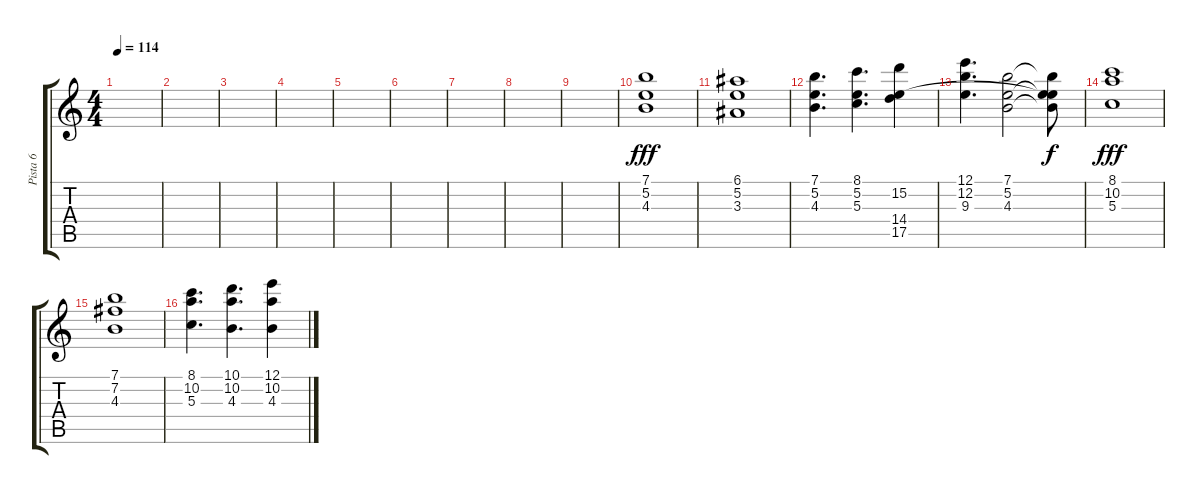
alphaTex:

\track ("Pista 6" "Pista 6") {instrument distortionguitar}
\staff {score tabs}
\tuning (E4 B3 G3 D3 A2 E2) {hide}
\ts (4 4)
\tempo 114
\clef g2
\ks c
|
|
|
|
|
|
|
|
|
(7.1 5.2 4.3).1{dy fff} |
(6.1 5.2 3.3).1 |
(7.1 5.2 4.3).4{d} (8.1 5.2 5.3).4{d} (15.2 14.4 17.5).4 |
(12.1 12.2 9.3).4{d} (7.1 5.2 4.3).2 (7.1{t} 5.2{t} 4.3{t} 14.4{t}).8{dy f} |
(8.1 10.2 5.3).1{dy fff} |
(7.1 7.2 4.3).1 |
(8.1 10.2 5.3).4{d} (10.1 10.2 4.3).4{d} (12.1 10.2 4.3).4
